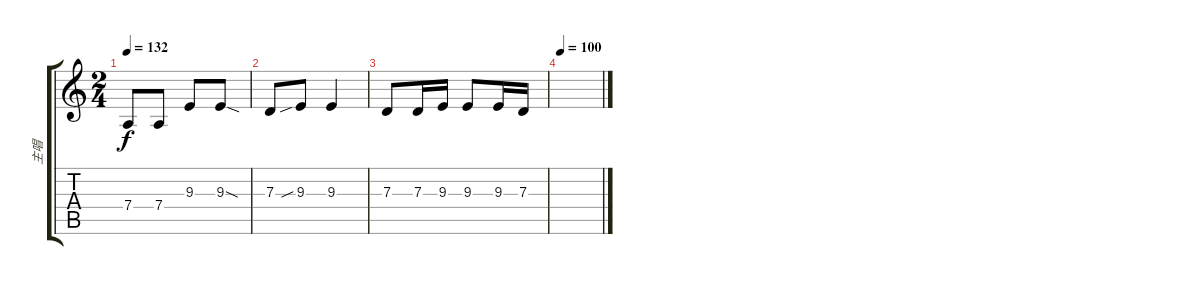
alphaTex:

\track ("主唱" "主唱") {instrument accordion}
\staff {score tabs}
\tuning (E4 B3 G3 D3 A2 E2) {hide}
\ts (2 4)
\tempo 132
\clef g2
\ks c
7.4.8{dy f} 7.4.8 9.3.8 9.3{sod}.8 |
7.3.8 9.3{sib}.8 9.3.4 |
7.3.8 7.3.16 9.3.16 9.3.8 9.3.16 7.3.16 |
\tempo 100
